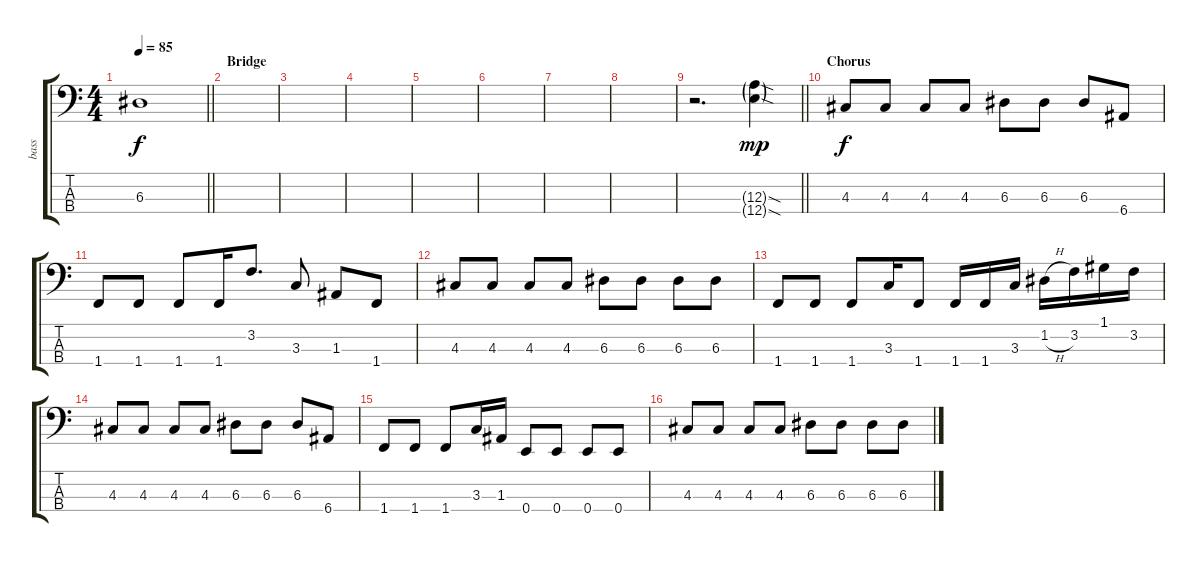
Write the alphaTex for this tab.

\track ("bass" "bass") {instrument electricbasspick}
\staff {score tabs}
\tuning (G2 D2 A1 E1) {hide}
\ts (4 4)
\tempo 85
\clef f4
\barLineRight lightlight
\ks c
6.3.1{dy f} |
\section ("" "Bridge")
|
|
|
|
|
|
|
\barLineRight lightlight
r.2{d} (12.3{sod g} 12.4{sod g}).4{dy mp} |
\section ("" "Chorus")
4.3.8{dy f} 4.3.8 4.3.8 4.3.8 6.3.8 6.3.8 6.3.8 6.4.8 |
1.4.8 1.4.8 1.4.8 1.4.16 3.2.8{d} 3.3.8 1.3.8 1.4.8 |
4.3.8 4.3.8 4.3.8 4.3.8 6.3.8 6.3.8 6.3.8 6.3.8 |
1.4.8 1.4.8 1.4.8 3.3.16 1.4.8 1.4.16 1.4.16 3.3.16 1.2{h}.16 3.2.16 1.1.16 3.2.16 |
4.3.8 4.3.8 4.3.8 4.3.8 6.3.8 6.3.8 6.3.8 6.4.8 |
1.4.8 1.4.8 1.4.8 3.3.16 1.3.16 0.4.8 0.4.8 0.4.8 0.4.8 |
4.3.8 4.3.8 4.3.8 4.3.8 6.3.8 6.3.8 6.3.8 6.3.8
